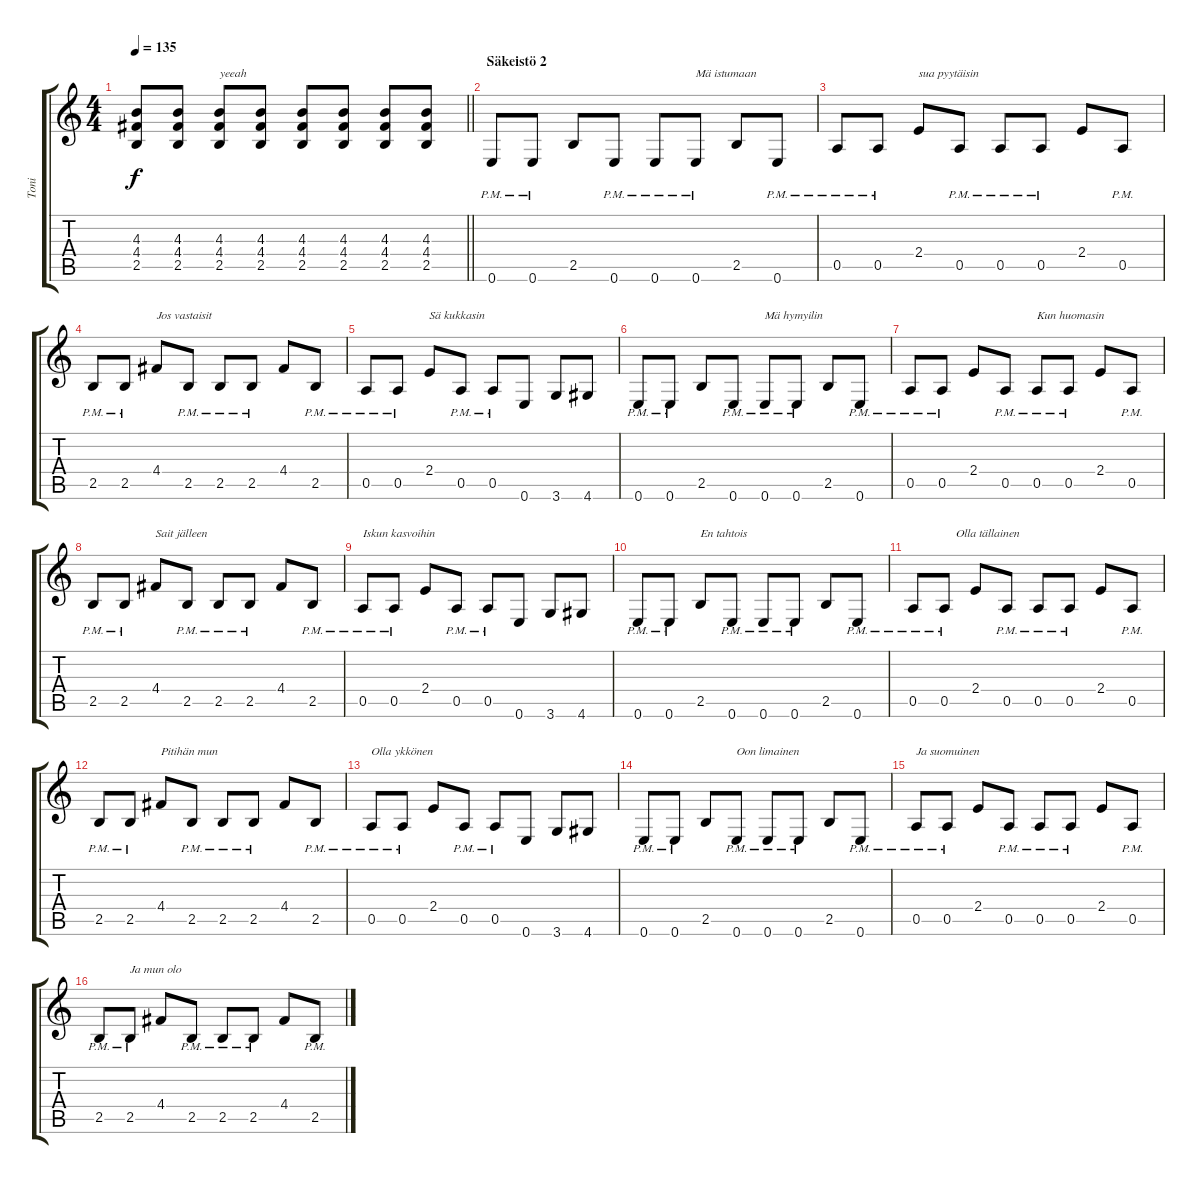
\track ("Toni" "Toni") {instrument overdrivenguitar}
\staff {score tabs}
\tuning (E4 B3 G3 D3 A2 E2) {hide}
\ts (4 4)
\tempo 135
\clef g2
\barLineRight lightlight
\ks c
(4.3 4.4 2.5).8{dy f} (4.3 4.4 2.5).8 (4.3 4.4 2.5).8{txt "yeeah"} (4.3 4.4 2.5).8 (4.3 4.4 2.5).8 (4.3 4.4 2.5).8 (4.3 4.4 2.5).8 (4.3 4.4 2.5).8 |
\section ("" "Säkeistö 2")
0.6{pm}.8 0.6{pm}.8 2.5.8 0.6{pm}.8 0.6{pm}.8 0.6{pm}.8{txt "Mä istumaan"} 2.5.8 0.6{pm}.8 |
0.5{pm}.8 0.5{pm}.8 2.4.8{txt "sua pyytäisin"} 0.5{pm}.8 0.5{pm}.8 0.5{pm}.8 2.4.8 0.5{pm}.8 |
2.5{pm}.8 2.5{pm}.8 4.4.8{txt "Jos vastaisit"} 2.5{pm}.8 2.5{pm}.8 2.5{pm}.8 4.4.8 2.5{pm}.8 |
0.5{pm}.8 0.5{pm}.8 2.4.8{txt "Sä kukkasin"} 0.5{pm}.8 0.5{pm}.8 0.6.8 3.6.8 4.6.8 |
0.6{pm}.8 0.6{pm}.8 2.5.8 0.6{pm}.8 0.6{pm}.8{txt "Mä hymyilin"} 0.6{pm}.8 2.5.8 0.6{pm}.8 |
0.5{pm}.8 0.5{pm}.8 2.4.8 0.5{pm}.8 0.5{pm}.8{txt "Kun huomasin"} 0.5{pm}.8 2.4.8 0.5{pm}.8 |
2.5{pm}.8 2.5{pm}.8 4.4.8{txt "Sait jälleen"} 2.5{pm}.8 2.5{pm}.8 2.5{pm}.8 4.4.8 2.5{pm}.8 |
0.5{pm}.8{txt "Iskun kasvoihin"} 0.5{pm}.8 2.4.8 0.5{pm}.8 0.5{pm}.8 0.6.8 3.6.8 4.6.8 |
0.6{pm}.8 0.6{pm}.8 2.5.8{txt "En tahtois"} 0.6{pm}.8 0.6{pm}.8 0.6{pm}.8 2.5.8 0.6{pm}.8 |
0.5{pm}.8 0.5{pm}.8{txt "    Olla tällainen"} 2.4.8 0.5{pm}.8 0.5{pm}.8 0.5{pm}.8 2.4.8 0.5{pm}.8 |
2.5{pm}.8 2.5{pm}.8 4.4.8{txt "Pitihän mun"} 2.5{pm}.8 2.5{pm}.8 2.5{pm}.8 4.4.8 2.5{pm}.8 |
0.5{pm}.8{txt "Olla ykkönen"} 0.5{pm}.8 2.4.8 0.5{pm}.8 0.5{pm}.8 0.6.8 3.6.8 4.6.8 |
0.6{pm}.8 0.6{pm}.8 2.5.8 0.6{pm}.8{txt "Oon limainen"} 0.6{pm}.8 0.6{pm}.8 2.5.8 0.6{pm}.8 |
0.5{pm}.8{txt "Ja suomuinen"} 0.5{pm}.8 2.4.8 0.5{pm}.8 0.5{pm}.8 0.5{pm}.8 2.4.8 0.5{pm}.8 |
2.5{pm}.8 2.5{pm}.8{txt "Ja mun olo"} 4.4.8 2.5{pm}.8 2.5{pm}.8 2.5{pm}.8 4.4.8 2.5{pm}.8
